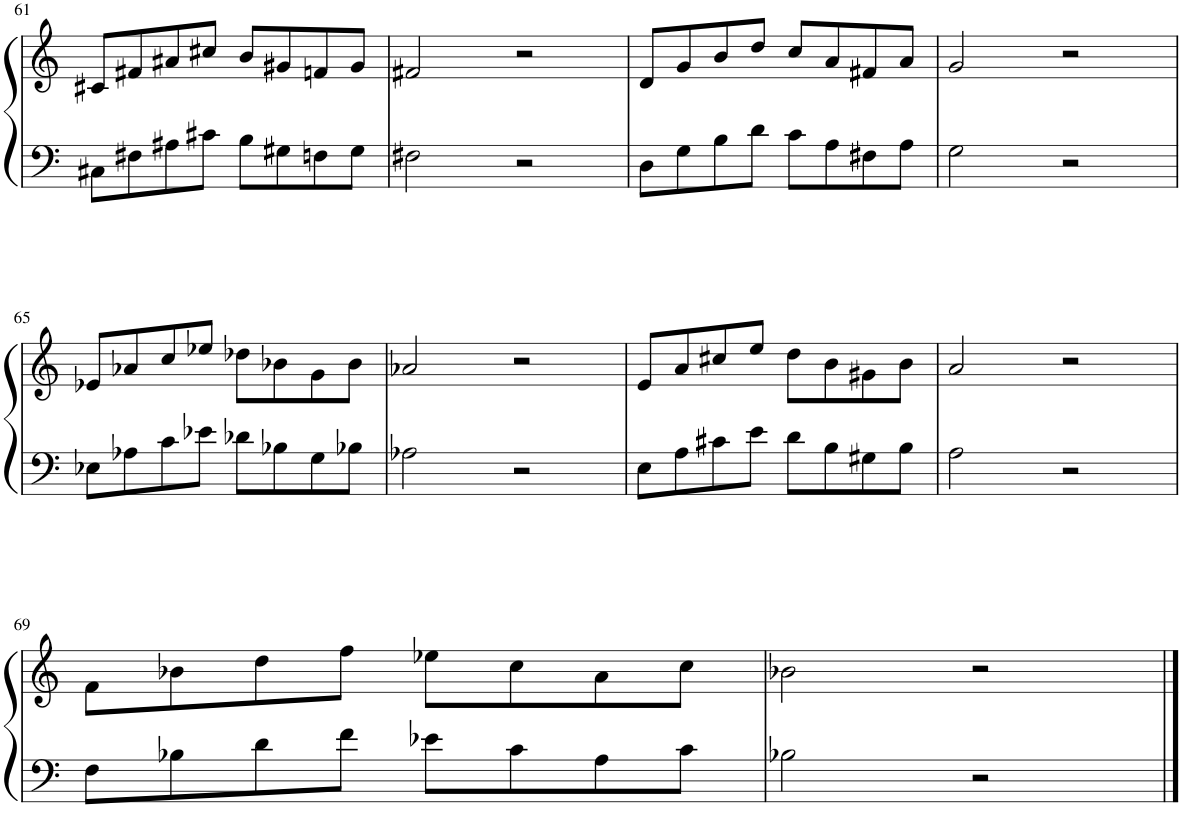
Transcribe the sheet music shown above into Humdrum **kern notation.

**kern	**kern
*part1	*part1
*staff2	*staff1
*I"Piano	*
*I'Pno.	*
!!LO:PB:g=z
*clefF4	*clefG2
*k[]	*k[]
*M4/4	*M4/4
=61	=61
8C#X\L	8c#X/L
8F#X\	8f#X/
8A#X\	8a#X/
8c#X\J	8cc#X/J
8B\L	8b/L
8G#X\	8g#X/
8Fn\	8fn/
8G#\J	8g#/J
=62	=62
2F#X\	2f#X/
2r	2r
=63	=63
8D\L	8d/L
8G\	8g/
8B\	8b/
8d\J	8dd/J
8c\L	8cc/L
8A\	8a/
8F#X\	8f#X/
8A\J	8a/J
=64	=64
2G\	2g/
2r	2r
!!LO:LB:g=z
=65	=65
8E-X\L	8e-X/L
8A-X\	8a-X/
8c\	8cc/
8e-X\J	8ee-X/J
8d-X\L	8dd-X\L
8B-X\	8b-X\
8G\	8g\
8B-X\J	8b-\J
=66	=66
2A-X\	2a-X/
2r	2r
=67	=67
8E\L	8e/L
8A\	8a/
8c#X\	8cc#X/
8e\J	8ee/J
8d\L	8dd\L
8B\	8b\
8G#X\	8g#X\
8B\J	8b\J
=68	=68
2A\	2a/
2r	2r
!!LO:LB:g=z
=69	=69
8F\L	8f\L
8B-X\	8b-X\
8d\	8dd\
8f\J	8ff\J
8e-X\L	8ee-X\L
8c\	8cc\
8A\	8a\
8c\J	8cc\J
=70	=70
2B-X\	2b-X\
2r	2r
==	==
*-	*-
